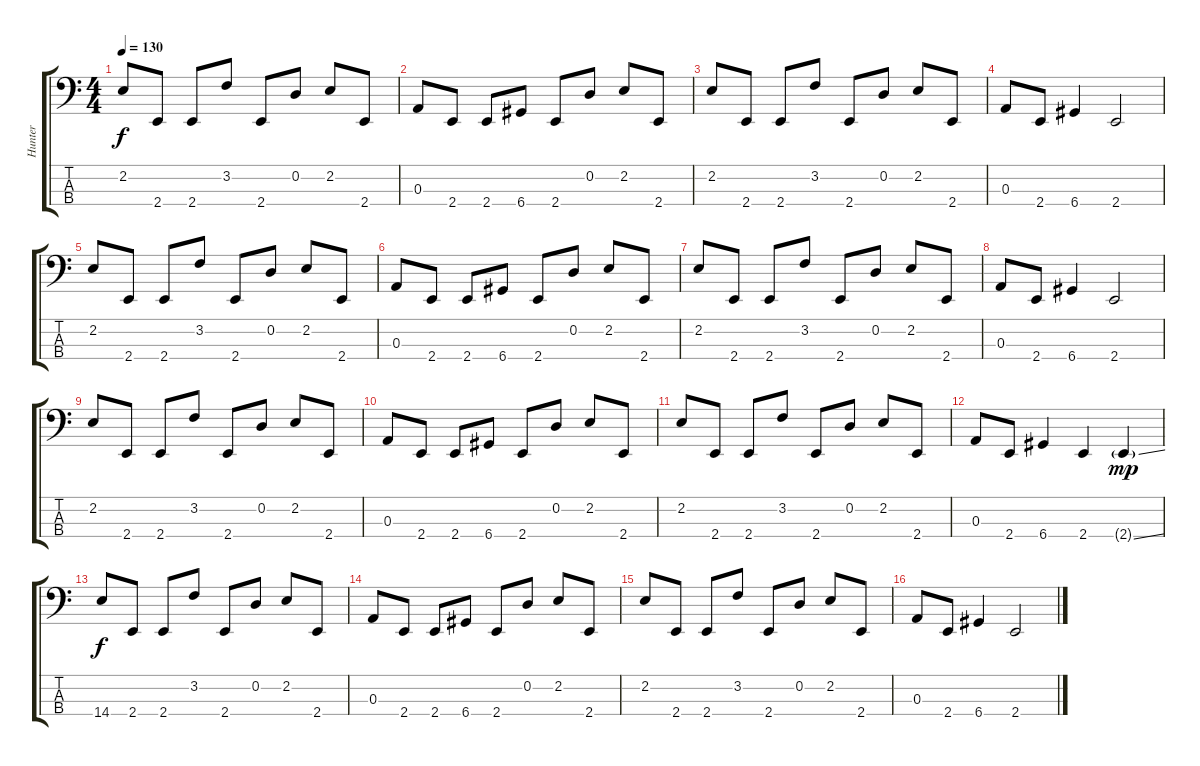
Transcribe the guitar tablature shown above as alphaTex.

\track ("Hunter" "Hunter") {instrument synthbass2}
\staff {score tabs}
\tuning (G2 D2 A1 D1) {hide}
\ts (4 4)
\tempo 130
\clef f4
\ks c
2.2.8{dy f} 2.4.8 2.4.8 3.2.8 2.4.8 0.2.8 2.2.8 2.4.8 |
0.3.8 2.4.8 2.4.8 6.4.8 2.4.8 0.2.8 2.2.8 2.4.8 |
2.2.8 2.4.8 2.4.8 3.2.8 2.4.8 0.2.8 2.2.8 2.4.8 |
0.3.8 2.4.8 6.4.4 2.4.2 |
2.2.8 2.4.8 2.4.8 3.2.8 2.4.8 0.2.8 2.2.8 2.4.8 |
0.3.8 2.4.8 2.4.8 6.4.8 2.4.8 0.2.8 2.2.8 2.4.8 |
2.2.8 2.4.8 2.4.8 3.2.8 2.4.8 0.2.8 2.2.8 2.4.8 |
0.3.8 2.4.8 6.4.4 2.4.2 |
2.2.8 2.4.8 2.4.8 3.2.8 2.4.8 0.2.8 2.2.8 2.4.8 |
0.3.8 2.4.8 2.4.8 6.4.8 2.4.8 0.2.8 2.2.8 2.4.8 |
2.2.8 2.4.8 2.4.8 3.2.8 2.4.8 0.2.8 2.2.8 2.4.8 |
0.3.8 2.4.8 6.4.4 2.4.4 2.4{ss g}.4{dy mp} |
14.4.8{dy f} 2.4.8 2.4.8 3.2.8 2.4.8 0.2.8 2.2.8 2.4.8 |
0.3.8 2.4.8 2.4.8 6.4.8 2.4.8 0.2.8 2.2.8 2.4.8 |
2.2.8 2.4.8 2.4.8 3.2.8 2.4.8 0.2.8 2.2.8 2.4.8 |
0.3.8 2.4.8 6.4.4 2.4.2
